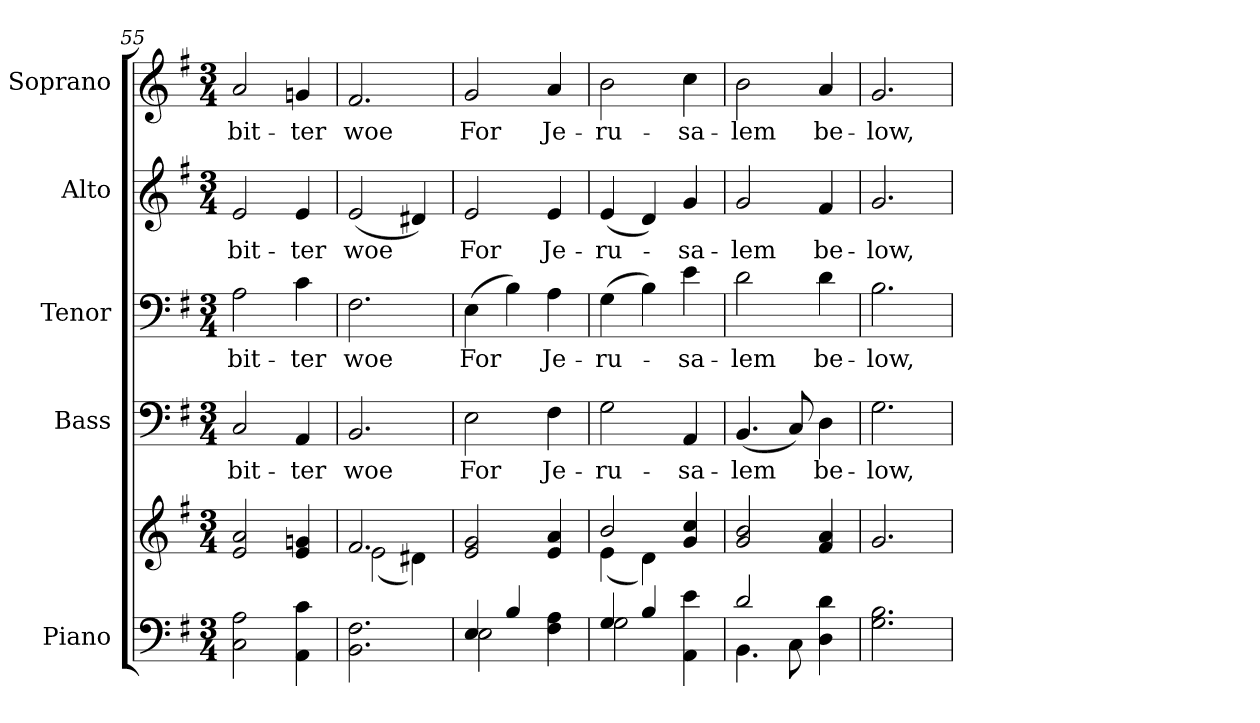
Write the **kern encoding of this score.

**kern	**kern	**kern	**text	**kern	**text	**kern	**text	**kern	**text
*part5	*part5	*part4	*part4	*part3	*part3	*part2	*part2	*part1	*part1
*staff6	*staff5	*staff4	*staff4	*staff3	*staff3	*staff2	*staff2	*staff1	*staff1
*I"Piano	*	*I"Bass	*	*I"Tenor	*	*I"Alto	*	*I"Soprano	*
*I'Pno.	*	*I'B.	*	*I'T.	*	*I'A.	*	*I'S.	*
!!LO:PB:g=z
*clefF4	*clefG2	*clefF4	*	*clefF4	*	*clefG2	*	*clefG2	*
*k[f#]	*k[f#]	*k[f#]	*	*k[f#]	*	*k[f#]	*	*k[f#]	*
*G:	*G:	*G:	*	*G:	*	*G:	*	*G:	*
*M3/4	*M3/4	*M3/4	*	*M3/4	*	*M3/4	*	*M3/4	*
=55	=55	=55	=55	=55	=55	=55	=55	=55	=55
!	!	!	!LO:LY:b:color=#000000	!	!	!	!	!	!
!	!	!	!	!	!LO:LY:b:color=#000000	!	!	!	!
!	!	!	!	!	!	!	!LO:LY:b:color=#000000	!	!
!	!	!	!	!	!	!	!	!	!LO:LY:b:color=#000000
2Ci\ 2Ai	2ei/ 2ai	2Ci/	bit-	2Ai\	bit-	2ei/	bit-	2ai/	bit-
!	!	!	!LO:LY:b:color=#000000	!	!	!	!	!	!
!	!	!	!	!	!LO:LY:b:color=#000000	!	!	!	!
!	!	!	!	!	!	!	!LO:LY:b:color=#000000	!	!
!	!	!	!	!	!	!	!	!	!LO:LY:b:color=#000000
4AAi\ 4ci	4ei/ 4gni	4AAi/	-ter	4ci\	-ter	4ei/	-ter	4gni/	-ter
=56	=56	=56	=56	=56	=56	=56	=56	=56	=56
*	*^	*	*	*	*	*	*	*	*
!	!	!	!	!LO:LY:b:color=#000000	!	!	!	!	!	!
!	!	!	!	!	!	!LO:LY:b:color=#000000	!	!	!	!
!	!	!	!	!	!	!	!	!LO:LY:b:color=#000000	!	!
!	!	!	!	!	!	!	!	!	!	!LO:LY:b:color=#000000
2.BBi\ 2.F#i	2.f#i/	(2ei\	2.BBi/	woe	2.F#i\	woe	(2ei/	woe	2.f#i/	woe
.	.	4d#Xi\)	.	.	.	.	4d#Xi/)	.	.	.
*	*v	*v	*	*	*	*	*	*	*	*
=57	=57	=57	=57	=57	=57	=57	=57	=57	=57
*^	*	*	*	*	*	*	*	*	*
*	*	*^	*	*	*	*	*	*	*	*
!	!	!	!	!	!LO:LY:b:color=#000000	!	!	!	!	!	!
*	*	*v	*v	*	*	*	*	*	*	*	*
*	*	*^	*	*	*	*	*	*	*	*
!	!	!	!	!	!	!	!LO:LY:b:color=#000000	!	!	!	!
*	*	*v	*v	*	*	*	*	*	*	*	*
*	*	*^	*	*	*	*	*	*	*	*
!	!	!	!	!	!	!	!	!	!LO:LY:b:color=#000000	!	!
*	*	*v	*v	*	*	*	*	*	*	*	*
*	*	*^	*	*	*	*	*	*	*	*
!	!	!	!	!	!	!	!	!	!	!	!LO:LY:b:color=#000000
*	*	*v	*v	*	*	*	*	*	*	*	*
4Ei/	2Ei\	2ei/ 2gi	2Ei\	For	(4Ei\	For	2ei/	For	2gi/	For
4Bi/	.	.	.	.	4Bi\)	.	.	.	.	.
!	!	!	!	!LO:LY:b:color=#000000	!	!	!	!	!	!
!	!	!	!	!	!	!LO:LY:b:color=#000000	!	!	!	!
!	!	!	!	!	!	!	!	!LO:LY:b:color=#000000	!	!
!	!	!	!	!	!	!	!	!	!	!LO:LY:b:color=#000000
4F#i\ 4Ai	4ryy	4ei/ 4ai	4F#i\	Je-	4Ai\	Je-	4ei/	Je-	4ai/	Je-
!!LO:PB:g=z
=58	=58	=58	=58	=58	=58	=58	=58	=58	=58	=58
*	*	*^	*	*	*	*	*	*	*	*
!	!	!	!	!	!LO:LY:b:color=#000000	!	!	!	!	!	!
!	!	!	!	!	!	!	!LO:LY:b:color=#000000	!	!	!	!
!	!	!	!	!	!	!	!	!	!LO:LY:b:color=#000000	!	!
!	!	!	!	!	!	!	!	!	!	!	!LO:LY:b:color=#000000
4Gi/	2Gi\	2bi/	(4ei\	2Gi\	-ru-	(4Gi\	-ru-	(4ei/	-ru-	2bi\	-ru-
4Bi/	.	.	4di\)	.	.	4Bi\)	.	4di/)	.	.	.
!	!	!	!	!	!LO:LY:b:color=#000000	!	!	!	!	!	!
!	!	!	!	!	!	!	!LO:LY:b:color=#000000	!	!	!	!
!	!	!	!	!	!	!	!	!	!LO:LY:b:color=#000000	!	!
!	!	!	!	!	!	!	!	!	!	!	!LO:LY:b:color=#000000
4AAi\ 4ei	4ryy	4gi/ 4cci	4ryy	4AAi/	-sa-	4ei\	-sa-	4gi/	-sa-	4cci\	-sa-
*	*	*v	*v	*	*	*	*	*	*	*	*
=59	=59	=59	=59	=59	=59	=59	=59	=59	=59	=59
*	*	*^	*	*	*	*	*	*	*	*
!	!	!	!	!	!LO:LY:b:color=#000000	!	!	!	!	!	!
*	*	*v	*v	*	*	*	*	*	*	*	*
*	*	*^	*	*	*	*	*	*	*	*
!	!	!	!	!	!	!	!LO:LY:b:color=#000000	!	!	!	!
*	*	*v	*v	*	*	*	*	*	*	*	*
*	*	*^	*	*	*	*	*	*	*	*
!	!	!	!	!	!	!	!	!	!LO:LY:b:color=#000000	!	!
*	*	*v	*v	*	*	*	*	*	*	*	*
*	*	*^	*	*	*	*	*	*	*	*
!	!	!	!	!	!	!	!	!	!	!	!LO:LY:b:color=#000000
*	*	*v	*v	*	*	*	*	*	*	*	*
2di/	4.BBi\	2gi/ 2bi	(4.BBi/	-lem	2di\	-lem	2gi/	-lem	2bi\	-lem
.	8Ci\	.	8Ci/)	.	.	.	.	.	.	.
!	!	!	!	!LO:LY:b:color=#000000	!	!	!	!	!	!
!	!	!	!	!	!	!LO:LY:b:color=#000000	!	!	!	!
!	!	!	!	!	!	!	!	!LO:LY:b:color=#000000	!	!
!	!	!	!	!	!	!	!	!	!	!LO:LY:b:color=#000000
4Di\ 4di	4ryy	4f#i/ 4ai	4Di\	be-	4di\	be-	4f#i/	be-	4ai/	be-
*v	*v	*	*	*	*	*	*	*	*	*
=60	=60	=60	=60	=60	=60	=60	=60	=60	=60
*^	*	*	*	*	*	*	*	*	*
!	!	!	!	!LO:LY:b:color=#000000	!	!	!	!	!	!
*v	*v	*	*	*	*	*	*	*	*	*
*^	*	*	*	*	*	*	*	*	*
!	!	!	!	!	!	!LO:LY:b:color=#000000	!	!	!	!
*v	*v	*	*	*	*	*	*	*	*	*
*^	*	*	*	*	*	*	*	*	*
!	!	!	!	!	!	!	!	!LO:LY:b:color=#000000	!	!
*v	*v	*	*	*	*	*	*	*	*	*
*^	*	*	*	*	*	*	*	*	*
!	!	!	!	!	!	!	!	!	!	!LO:LY:b:color=#000000
*v	*v	*	*	*	*	*	*	*	*	*
2.Gi\ 2.Bi	2.gi/	2.Gi\	-low,	2.Bi\	-low,	2.gi/	-low,	2.gi/	-low,
=	=	=	=	=	=	=	=	=	=
*-	*-	*-	*-	*-	*-	*-	*-	*-	*-
